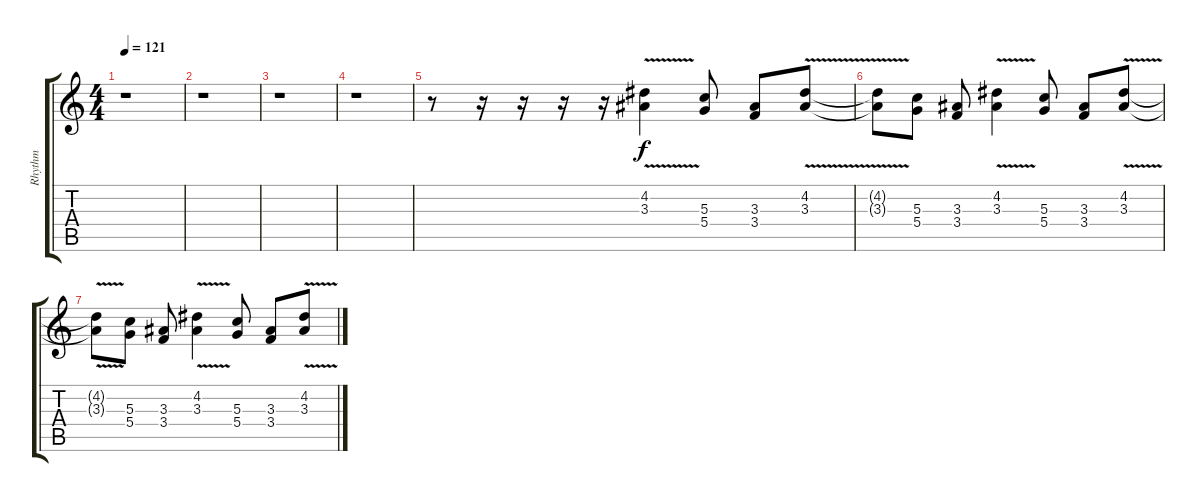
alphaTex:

\track ("Rhythm" "Rhythm") {instrument overdrivenguitar}
\staff {score tabs}
\tuning (E4 B3 G3 D3 A2 E2) {hide}
\ts (4 4)
\tempo 121
\clef g2
\ks c
r.1{dy f} |
r.1 |
r.1 |
r.1 |
r.8 r.16 r.16 r.16 r.16 (4.2{v} 3.3{v}).4 (5.3 5.4).8 (3.3 3.4).8 (4.2{v} 3.3{v}).8 |
(4.2{t} 3.3{t}).8 (5.3 5.4).8 (3.3 3.4).8 (4.2{v} 3.3{v}).4 (5.3 5.4).8 (3.3 3.4).8 (4.2{v} 3.3{v}).8 |
(4.2{t} 3.3{t}).8 (5.3 5.4).8 (3.3 3.4).8 (4.2{v} 3.3{v}).4 (5.3 5.4).8 (3.3 3.4).8 (4.2{v} 3.3{v}).8
